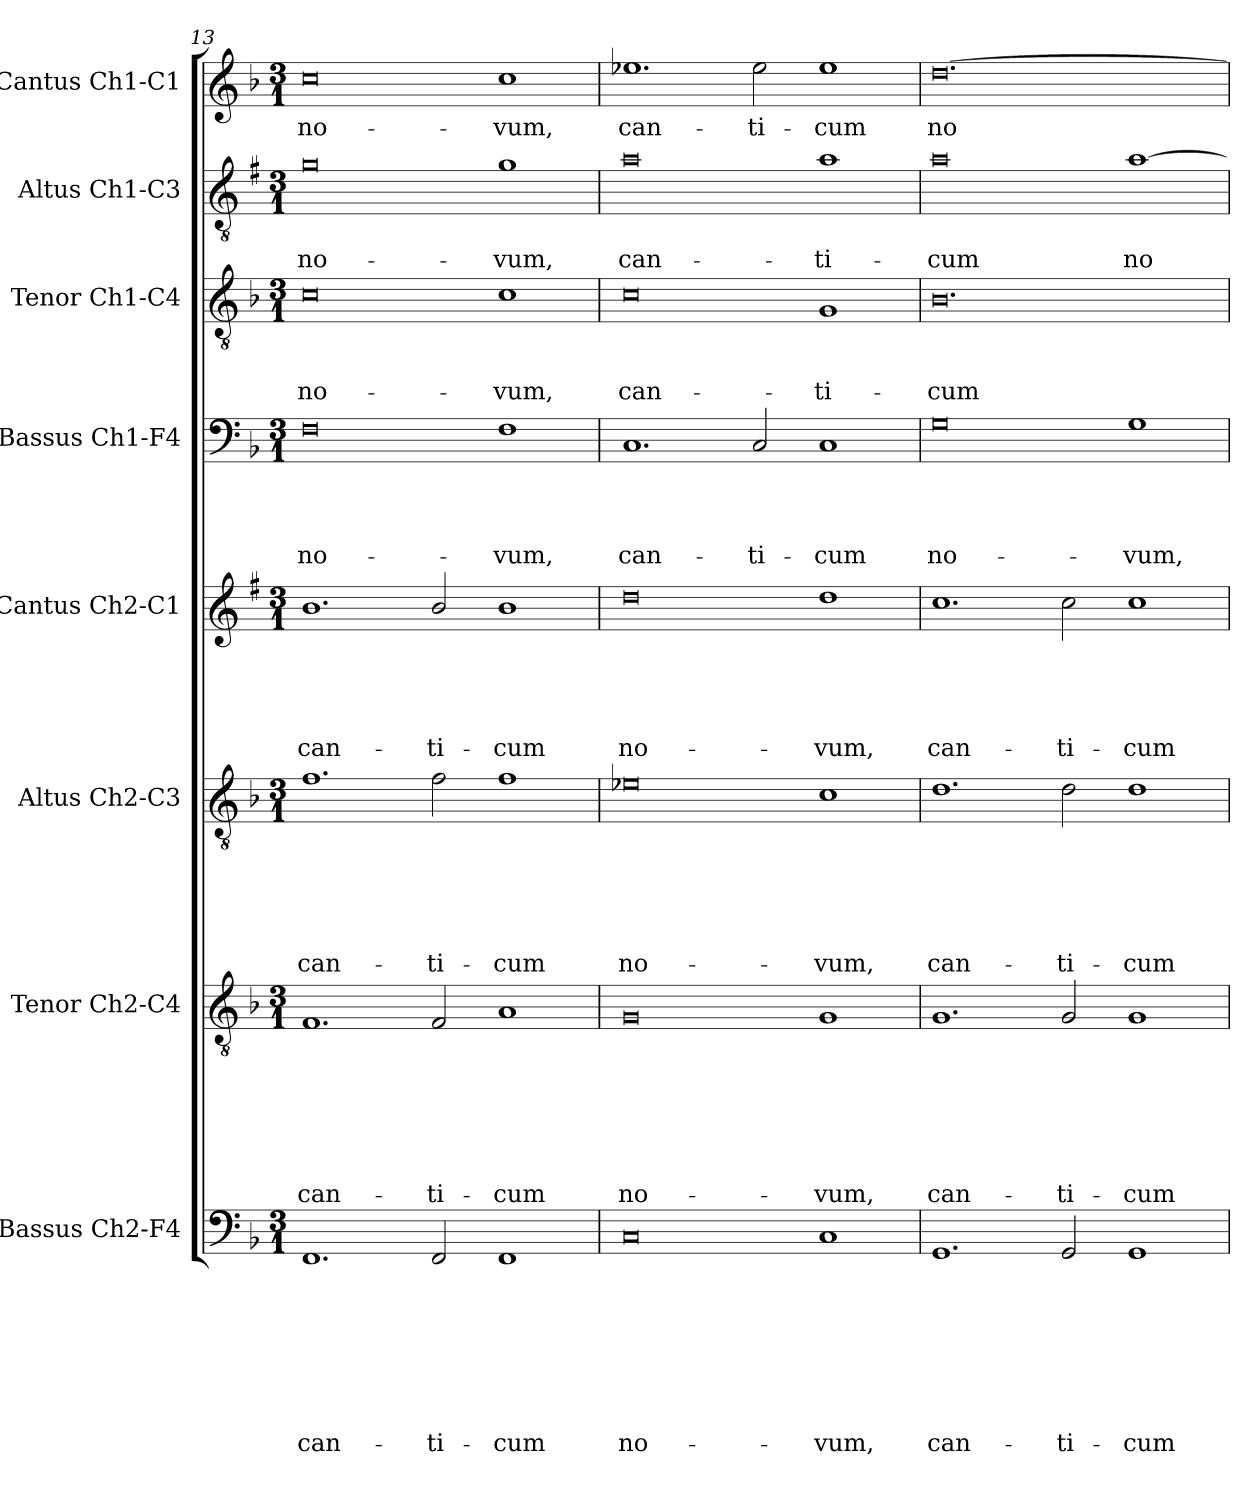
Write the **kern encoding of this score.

**kern	**text	**text	**text	**text	**text	**text	**text	**text	**kern	**text	**text	**text	**text	**text	**text	**text	**kern	**text	**text	**text	**text	**text	**text	**kern	**text	**text	**text	**text	**text	**kern	**text	**text	**text	**text	**kern	**text	**text	**text	**kern	**text	**text	**kern	**text
*part8	*part8	*part8	*part8	*part8	*part8	*part8	*part8	*part8	*part7	*part7	*part7	*part7	*part7	*part7	*part7	*part7	*part6	*part6	*part6	*part6	*part6	*part6	*part6	*part5	*part5	*part5	*part5	*part5	*part5	*part4	*part4	*part4	*part4	*part4	*part3	*part3	*part3	*part3	*part2	*part2	*part2	*part1	*part1
*staff8	*staff8	*staff8	*staff8	*staff8	*staff8	*staff8	*staff8	*staff8	*staff7	*staff7	*staff7	*staff7	*staff7	*staff7	*staff7	*staff7	*staff6	*staff6	*staff6	*staff6	*staff6	*staff6	*staff6	*staff5	*staff5	*staff5	*staff5	*staff5	*staff5	*staff4	*staff4	*staff4	*staff4	*staff4	*staff3	*staff3	*staff3	*staff3	*staff2	*staff2	*staff2	*staff1	*staff1
*I"Bassus Ch2-F4	*	*	*	*	*	*	*	*	*I"Tenor Ch2-C4	*	*	*	*	*	*	*	*I"Altus Ch2-C3	*	*	*	*	*	*	*I"Cantus Ch2-C1	*	*	*	*	*	*I"Bassus Ch1-F4	*	*	*	*	*I"Tenor Ch1-C4	*	*	*	*I"Altus Ch1-C3	*	*	*I"Cantus Ch1-C1	*
*	*	*	*	*	*	*	*	*	*	*	*	*	*	*	*	*	*	*	*	*	*	*	*	*	*	*	*	*	*	*I'B	*	*	*	*	*I'T	*	*	*	*I'A	*	*	*I'C	*
*clefF4	*	*	*	*	*	*	*	*	*clefGv2	*	*	*	*	*	*	*	*clefGv2	*	*	*	*	*	*	*clefG2	*	*	*	*	*	*clefF4	*	*	*	*	*clefGv2	*	*	*	*clefGv2	*	*	*clefG2	*
*	*	*	*	*	*	*	*	*	*	*	*	*	*	*	*	*	*	*	*	*	*	*	*	*ITrd1c2	*	*	*	*	*	*	*	*	*	*	*	*	*	*	*ITrd1c2	*	*	*	*
*k[b-]	*	*	*	*	*	*	*	*	*k[b-]	*	*	*	*	*	*	*	*k[b-]	*	*	*	*	*	*	*k[b-]	*	*	*	*	*	*k[b-]	*	*	*	*	*k[b-]	*	*	*	*k[b-]	*	*	*k[b-]	*
*F:	*	*	*	*	*	*	*	*	*F:	*	*	*	*	*	*	*	*F:	*	*	*	*	*	*	*F:	*	*	*	*	*	*F:	*	*	*	*	*F:	*	*	*	*F:	*	*	*F:	*
*M3/1	*	*	*	*	*	*	*	*	*M3/1	*	*	*	*	*	*	*	*M3/1	*	*	*	*	*	*	*M3/1	*	*	*	*	*	*M3/1	*	*	*	*	*M3/1	*	*	*	*M3/1	*	*	*M3/1	*
=13	=13	=13	=13	=13	=13	=13	=13	=13	=13	=13	=13	=13	=13	=13	=13	=13	=13	=13	=13	=13	=13	=13	=13	=13	=13	=13	=13	=13	=13	=13	=13	=13	=13	=13	=13	=13	=13	=13	=13	=13	=13	=13	=13
!	!	!	!	!	!	!	!	!LO:LY:b	!	!	!	!	!	!	!	!LO:LY:b	!	!	!	!	!	!	!LO:LY:b	!	!	!	!	!	!LO:LY:b	!	!	!	!	!LO:LY:b	!	!	!	!LO:LY:b	!	!	!LO:LY:b	!	!LO:LY:b
1.FF	.	.	.	.	.	.	.	can-	1.F	.	.	.	.	.	.	can-	1.f	.	.	.	.	.	can-	1.a	.	.	.	.	can-	0F	.	.	.	no-	0c	.	.	no-	0f	.	no-	0cc	no-
!	!	!	!	!	!	!	!	!LO:LY:b	!	!	!	!	!	!	!	!LO:LY:b	!	!	!	!	!	!	!LO:LY:b	!	!	!	!	!	!LO:LY:b	!	!	!	!	!	!	!	!	!	!	!	!	!	!
2FF/	.	.	.	.	.	.	.	-ti-	2F/	.	.	.	.	.	.	-ti-	2f\	.	.	.	.	.	-ti-	2a/	.	.	.	.	-ti-	.	.	.	.	.	.	.	.	.	.	.	.	.	.
!	!	!	!	!	!	!	!	!LO:LY:b	!	!	!	!	!	!	!	!LO:LY:b	!	!	!	!	!	!	!LO:LY:b	!	!	!	!	!	!LO:LY:b	!	!	!	!	!LO:LY:b	!	!	!	!LO:LY:b	!	!	!LO:LY:b	!	!LO:LY:b
1FF	.	.	.	.	.	.	.	-cum	1A	.	.	.	.	.	.	-cum	1f	.	.	.	.	.	-cum	1a	.	.	.	.	-cum	1F	.	.	.	-vum,	1c	.	.	-vum,	1f	.	-vum,	1cc	-vum,
=14	=14	=14	=14	=14	=14	=14	=14	=14	=14	=14	=14	=14	=14	=14	=14	=14	=14	=14	=14	=14	=14	=14	=14	=14	=14	=14	=14	=14	=14	=14	=14	=14	=14	=14	=14	=14	=14	=14	=14	=14	=14	=14	=14
!	!	!	!	!	!	!	!	!LO:LY:b	!	!	!	!	!	!	!	!LO:LY:b	!	!	!	!	!	!	!LO:LY:b	!	!	!	!	!	!LO:LY:b	!	!	!	!	!LO:LY:b	!	!	!	!LO:LY:b	!	!	!LO:LY:b	!	!LO:LY:b
0C	.	.	.	.	.	.	.	no-	0G	.	.	.	.	.	.	no-	0e-X	.	.	.	.	.	no-	0cc	.	.	.	.	no-	1.C	.	.	.	can-	0c	.	.	can-	0g	.	can-	1.ee-X	can-
!	!	!	!	!	!	!	!	!	!	!	!	!	!	!	!	!	!	!	!	!	!	!	!	!	!	!	!	!	!	!	!	!	!	!LO:LY:b	!	!	!	!	!	!	!	!	!LO:LY:b
.	.	.	.	.	.	.	.	.	.	.	.	.	.	.	.	.	.	.	.	.	.	.	.	.	.	.	.	.	.	2C/	.	.	.	-ti-	.	.	.	.	.	.	.	2ee-\	-ti-
!	!	!	!	!	!	!	!	!LO:LY:b	!	!	!	!	!	!	!	!LO:LY:b	!	!	!	!	!	!	!LO:LY:b	!	!	!	!	!	!LO:LY:b	!	!	!	!	!LO:LY:b	!	!	!	!LO:LY:b	!	!	!LO:LY:b	!	!LO:LY:b
1C	.	.	.	.	.	.	.	-vum,	1G	.	.	.	.	.	.	-vum,	1c	.	.	.	.	.	-vum,	1cc	.	.	.	.	-vum,	1C	.	.	.	-cum	1G	.	.	-ti-	1g	.	-ti-	1ee-	-cum
=15	=15	=15	=15	=15	=15	=15	=15	=15	=15	=15	=15	=15	=15	=15	=15	=15	=15	=15	=15	=15	=15	=15	=15	=15	=15	=15	=15	=15	=15	=15	=15	=15	=15	=15	=15	=15	=15	=15	=15	=15	=15	=15	=15
!	!	!	!	!	!	!	!	!LO:LY:b	!	!	!	!	!	!	!	!LO:LY:b	!	!	!	!	!	!	!LO:LY:b	!	!	!	!	!	!LO:LY:b	!	!	!	!	!LO:LY:b	!	!	!	!LO:LY:b	!	!	!LO:LY:b	!	!LO:LY:b
1.GG	.	.	.	.	.	.	.	can-	1.G	.	.	.	.	.	.	can-	1.d	.	.	.	.	.	can-	1.b-	.	.	.	.	can-	0G	.	.	.	no-	0.B-	.	.	-cum	0g	.	-cum	[0.dd	no-
!	!	!	!	!	!	!	!	!LO:LY:b	!	!	!	!	!	!	!	!LO:LY:b	!	!	!	!	!	!	!LO:LY:b	!	!	!	!	!	!LO:LY:b	!	!	!	!	!	!	!	!	!	!	!	!	!	!
2GG/	.	.	.	.	.	.	.	-ti-	2G/	.	.	.	.	.	.	-ti-	2d\	.	.	.	.	.	-ti-	2b-\	.	.	.	.	-ti-	.	.	.	.	.	.	.	.	.	.	.	.	.	.
!	!	!	!	!	!	!	!	!LO:LY:b	!	!	!	!	!	!	!	!LO:LY:b	!	!	!	!	!	!	!LO:LY:b	!	!	!	!	!	!LO:LY:b	!	!	!	!	!LO:LY:b	!	!	!	!	!	!	!LO:LY:b	!	!
1GG	.	.	.	.	.	.	.	-cum	1G	.	.	.	.	.	.	-cum	1d	.	.	.	.	.	-cum	1b-	.	.	.	.	-cum	1G	.	.	.	-vum,	.	.	.	.	[1g	.	no-	.	.
=	=	=	=	=	=	=	=	=	=	=	=	=	=	=	=	=	=	=	=	=	=	=	=	=	=	=	=	=	=	=	=	=	=	=	=	=	=	=	=	=	=	=	=
*-	*-	*-	*-	*-	*-	*-	*-	*-	*-	*-	*-	*-	*-	*-	*-	*-	*-	*-	*-	*-	*-	*-	*-	*-	*-	*-	*-	*-	*-	*-	*-	*-	*-	*-	*-	*-	*-	*-	*-	*-	*-	*-	*-
